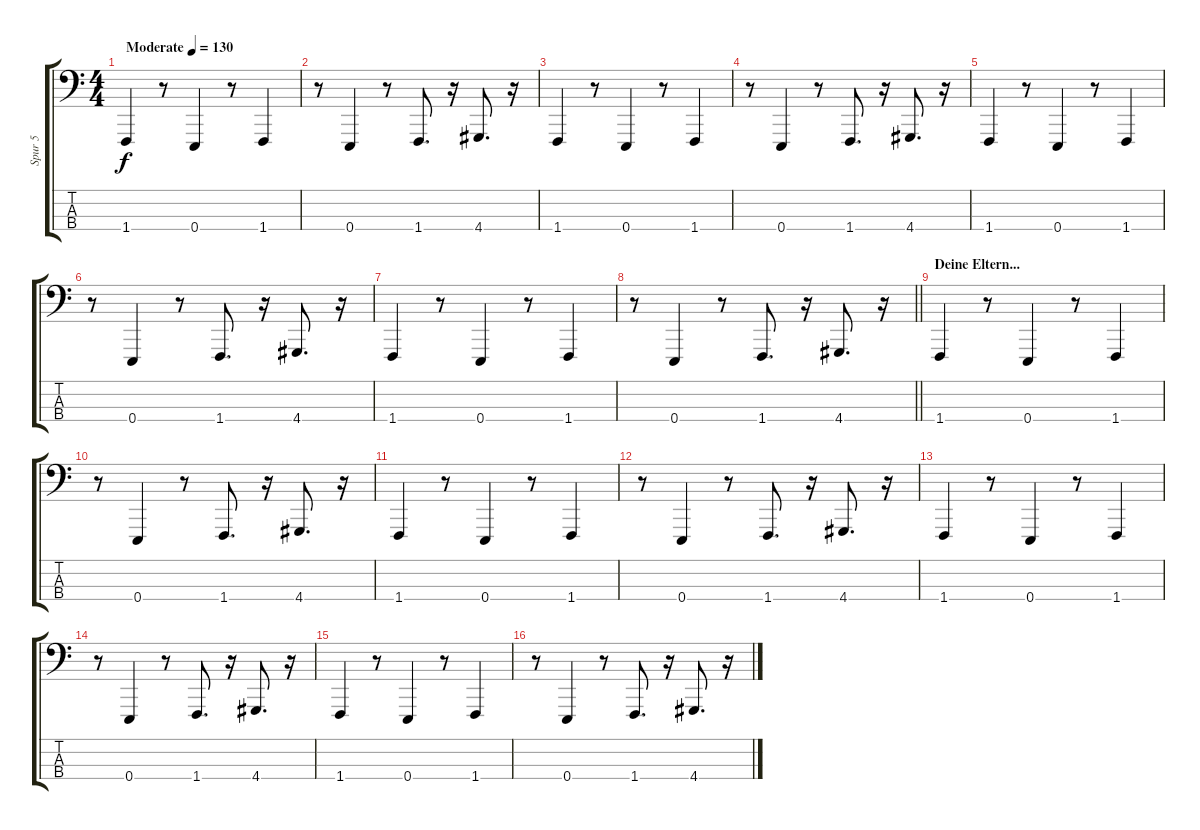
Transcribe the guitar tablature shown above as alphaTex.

\track ("Spur 5" "Spur 5") {instrument lead2sawtooth}
\staff {score tabs}
\tuning (G2 D2 A1 E1) {hide}
\ts (4 4)
\tempo (130 "Moderate")
\clef f4
\ks c
1.4.4{dy f balance 16 instrument lead2sawtooth} r.8 0.4.4 r.8 1.4.4 |
r.8 0.4.4 r.8 1.4.8{d} r.16 4.4.8{d} r.16 |
1.4.4{balance 0} r.8 0.4.4 r.8 1.4.4 |
r.8 0.4.4 r.8 1.4.8{d} r.16 4.4.8{d} r.16 |
1.4.4{balance 16} r.8 0.4.4 r.8 1.4.4 |
r.8 0.4.4 r.8 1.4.8{d} r.16 4.4.8{d} r.16 |
1.4.4{balance 0} r.8 0.4.4 r.8 1.4.4 |
\barLineRight lightlight
r.8 0.4.4 r.8 1.4.8{d} r.16 4.4.8{d} r.16 |
\section ("" "Deine Eltern...")
1.4.4{balance 16} r.8 0.4.4 r.8 1.4.4 |
r.8 0.4.4 r.8 1.4.8{d} r.16 4.4.8{d} r.16 |
1.4.4{balance 0} r.8 0.4.4 r.8 1.4.4 |
r.8 0.4.4 r.8 1.4.8{d} r.16 4.4.8{d} r.16 |
1.4.4{balance 16} r.8 0.4.4 r.8 1.4.4 |
r.8 0.4.4 r.8 1.4.8{d} r.16 4.4.8{d} r.16 |
1.4.4{balance 0} r.8 0.4.4 r.8 1.4.4 |
r.8 0.4.4 r.8 1.4.8{d} r.16 4.4.8{d} r.16
